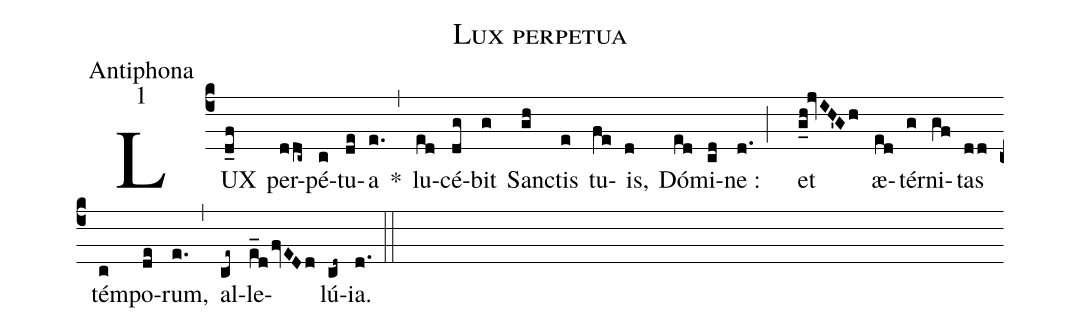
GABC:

name:Lux perpetua;
office-part:Antiphona;
mode:1;
%%
(c4) LUX(d_f) per(ddc~)pé(c)tu(de)a(e.) *(,) lu(ed)cé(dg)bit(g) San(gh)ctis(e) tu(fe)is,(d) Dó(ed)mi(cd)ne :(d.;) et(g_h!jvIH'Gh) æ(ed)tér(g)ni(gf)tas(dd) tém(c)po(de)rum,(e.) (,) al(ce~)le(e_d/fvEDd)lú(cd~)ia.(d.) (::)
